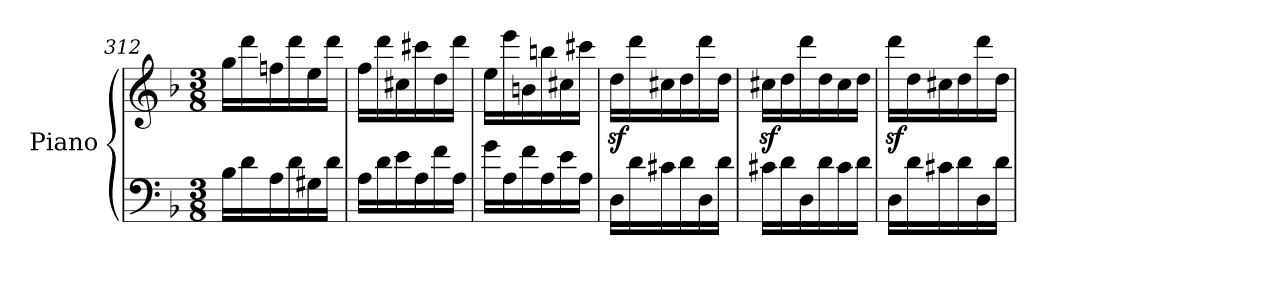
**kern	**kern
*part1	*part1
*staff2	*staff1
*I"Piano	*
*I'Pno	*
*clefF4	*clefG2
*k[b-]	*k[b-]
*M3/8	*M3/8
=312	=312
16B-\LL	16gg\LL
16d\	16ddd\
16A\	16ffn\
16d\	16ddd\
16G#X\	16ee\
16d\JJ	16ddd\JJ
=313	=313
16A\LL	16ff\LL
16d\	16ddd\
16e\	16cc#X\
16A\	16ccc#X\
16f\	16dd\
16A\JJ	16ddd\JJ
=314	=314
16g\LL	16ee\LL
16A\	16eee\
16f\	16bn\
16A\	16bbn\
16e\	16cc#X\
16A\JJ	16ccc#X\JJ
=315	=315
16D\LL	16ddz<\LL
16d\	16ddd\
16c#X\	16cc#X\
16d\	16dd\
16D\	16ddd\
16d\JJ	16dd\JJ
=316	=316
16c#X\LL	16cc#Xz<\LL
16d\	16dd\
16D\	16ddd\
16d\	16dd\
16c#\	16cc#\
16d\JJ	16dd\JJ
=317	=317
16D\LL	16dddz<\LL
16d\	16dd\
16c#X\	16cc#X\
16d\	16dd\
16D\	16ddd\
16d\JJ	16dd\JJ
=	=
*-	*-
